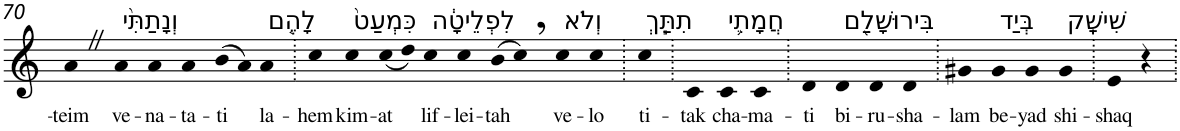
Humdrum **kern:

**kern	**text
*part1	*part1
*staff1	*staff1
*I"Piano	*
*I'Pno	*
!!LO:PB:g=z
*clefG2	*
*k[]	*
=70	=70
!	!LO:LY:b
4aZ	-teim
!LO:TX:a:t=וְנָתַתִּ֨י	!
!	!LO:LY:b
4a	ve-
!	!LO:LY:b
4a	-na-
!	!LO:LY:b
4a	-ta-
!	!LO:LY:b
(>8b	-ti
8a)	.
!LO:TX:a:t=לָהֶ֤ם	!
!	!LO:LY:b
4a	la-
=71.	=71.
!	!LO:LY:b
4cc	-hem
!LO:TX:a:t=כִּמְעַט֙	!
!	!LO:LY:b
4cc	kim-
!	!LO:LY:b
(<8cc	-at
8dd)	.
!LO:TX:a:t=לִפְלֵיטָ֔ה	!
!	!LO:LY:b
4cc	lif-
!	!LO:LY:b
4cc	-lei-
!	!LO:LY:b
(>8b	-tah
8cc,)	.
!LO:TX:a:t=וְלֹא	!
!	!LO:LY:b
4cc	ve-
!	!LO:LY:b
4cc	-lo
=72.	=72.
!LO:TX:a:t=תִתַּ֧ךְ	!
!	!LO:LY:b
4cc	ti-
=73.	=73.
!	!LO:LY:b
4c	-tak
!LO:TX:a:t=חֲמָתִ֛י	!
!	!LO:LY:b
4c	cha-
!	!LO:LY:b
4c	-ma-
=74.	=74.
!	!LO:LY:b
4d	-ti
!LO:TX:a:t=בִּירוּשָׁלִַ֖ם	!
!	!LO:LY:b
4d	bi-
!	!LO:LY:b
4d	-ru-
!	!LO:LY:b
4d	-sha-
=75.	=75.
!	!LO:LY:b
4g#X	-lam
!LO:TX:a:t=בְּיַד	!
!	!LO:LY:b
4g#	be-
!	!LO:LY:b
4g#	-yad
!LO:TX:a:t=שִׁישָֽׁק	!
!	!LO:LY:b
4g#	shi-
=76.	=76.
!	!LO:LY:b
4e	-shaq
4r	.
=.	=.
*-	*-
